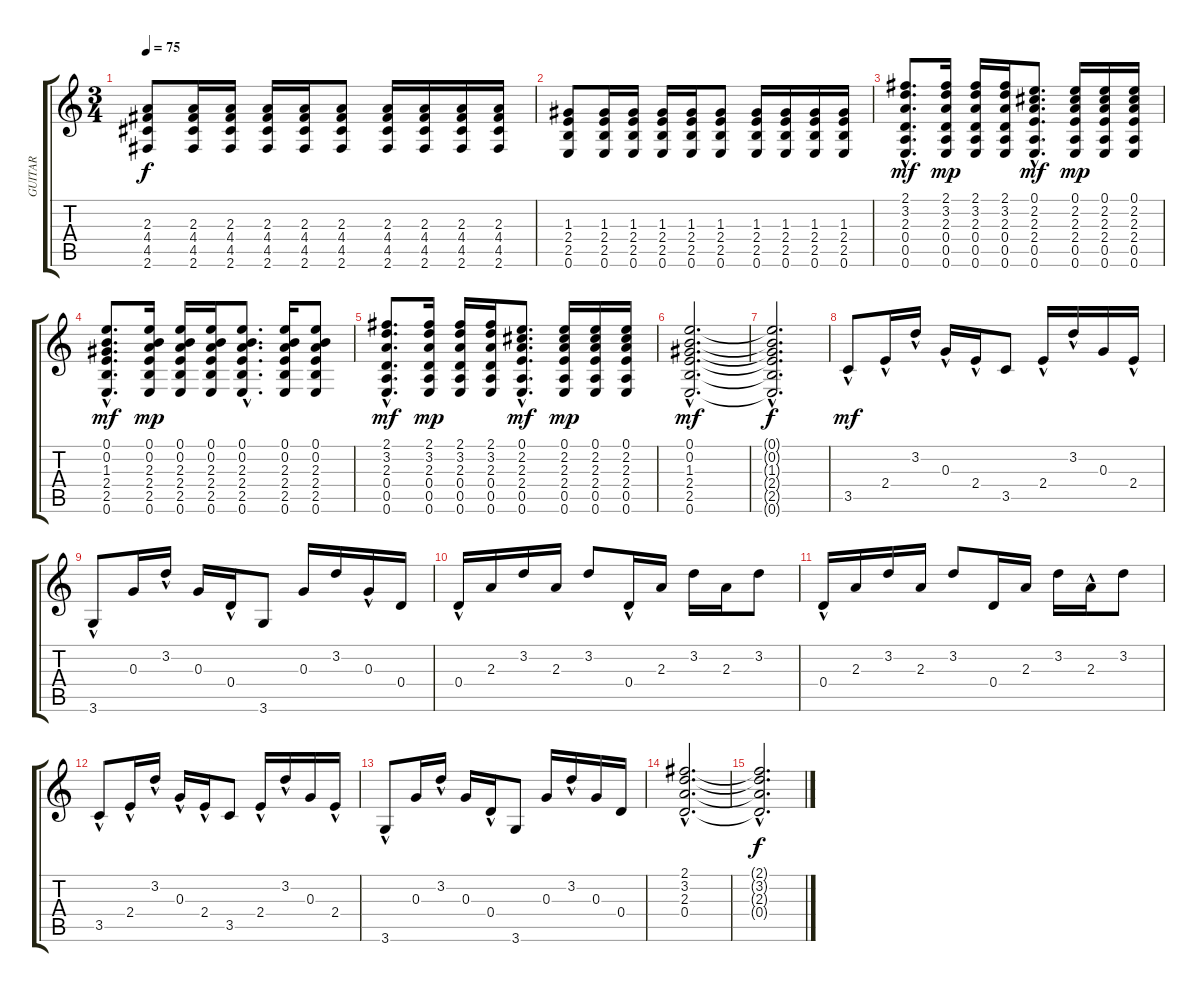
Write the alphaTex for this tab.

\track ("GUITAR" "GUITAR") {instrument electricguitarclean}
\staff {score tabs}
\tuning (E4 B3 G3 D3 A2 E2) {hide}
\ts (3 4)
\tempo 75
\clef g2
\ks c
(2.3 4.4 4.5 2.6).8{dy f} (2.3 4.4 4.5 2.6).16 (2.3 4.4 4.5 2.6).16 (2.3 4.4 4.5 2.6).16 (2.3 4.4 4.5 2.6).16 (2.3 4.4 4.5 2.6).8 (2.3 4.4 4.5 2.6).16 (2.3 4.4 4.5 2.6).16 (2.3 4.4 4.5 2.6).16 (2.3 4.4 4.5 2.6).16 |
(1.3 2.4 2.5 0.6).8 (1.3 2.4 2.5 0.6).16 (1.3 2.4 2.5 0.6).16 (1.3 2.4 2.5 0.6).16 (1.3 2.4 2.5 0.6).16 (1.3 2.4 2.5 0.6).8 (1.3 2.4 2.5 0.6).16 (1.3 2.4 2.5 0.6).16 (1.3 2.4 2.5 0.6).16 (1.3 2.4 2.5 0.6).16 |
(2.1{hac} 3.2{hac} 2.3{hac} 0.4{hac} 0.5{hac} 0.6{hac}).8{d dy mf} (2.1 3.2 2.3 0.4 0.5 0.6).16{dy mp} (2.1 3.2 2.3 0.4 0.5 0.6).16 (2.1 3.2 2.3 0.4 0.5 0.6).16 (0.1{hac} 2.2{hac} 2.3{hac} 2.4{hac} 0.5{hac} 0.6{hac}).8{d dy mf} (0.1 2.2 2.3 2.4 0.5 0.6).16{dy mp} (0.1 2.2 2.3 2.4 0.5 0.6).16 (0.1 2.2 2.3 2.4 0.5 0.6).16 |
(0.1{hac} 0.2{hac} 1.3{hac} 2.4{hac} 2.5{hac} 0.6{hac}).8{d dy mf} (0.1 0.2 2.3 2.4 2.5 0.6).16{dy mp} (0.1 0.2 2.3 2.4 2.5 0.6).16 (0.1 0.2 2.3 2.4 2.5 0.6).16 (0.1{hac} 0.2{hac} 2.3{hac} 2.4{hac} 2.5{hac} 0.6{hac}).8{d} (0.1 0.2 2.3 2.4 2.5 0.6).16 (0.1 0.2 2.3 2.4 2.5 0.6).8 |
(2.1{hac} 3.2{hac} 2.3{hac} 0.4{hac} 0.5{hac} 0.6{hac}).8{d dy mf} (2.1 3.2 2.3 0.4 0.5 0.6).16{dy mp} (2.1 3.2 2.3 0.4 0.5 0.6).16 (2.1 3.2 2.3 0.4 0.5 0.6).16 (0.1{hac} 2.2{hac} 2.3{hac} 2.4{hac} 0.5{hac} 0.6{hac}).8{d dy mf} (0.1 2.2 2.3 2.4 0.5 0.6).16{dy mp} (0.1 2.2 2.3 2.4 0.5 0.6).16 (0.1 2.2 2.3 2.4 0.5 0.6).16 |
(0.1{hac} 0.2{hac} 1.3{hac} 2.4{hac} 2.5{hac} 0.6{hac}).2{d dy mf} |
(0.1{t} 0.2{hac t} 1.3{t} 2.4{hac t} 2.5{hac t} 0.6{t}).2{d dy f} |
3.5{hac}.8{dy mf instrument electricguitarclean} 2.4{hac}.16 3.2{hac}.16 0.3{hac}.16 2.4{hac}.16 3.5.8 2.4{hac}.16 3.2{hac}.16 0.3.16 2.4{hac}.16 |
3.6{hac}.8 0.3.16 3.2{hac}.16 0.3.16 0.4{hac}.16 3.6.8 0.3.16 3.2.16 0.3{hac}.16 0.4.16 |
0.4{hac}.16 2.3.16 3.2.16 2.3.16 3.2.8 0.4{hac}.16 2.3.16 3.2.16 2.3.16 3.2.8 |
0.4{hac}.16 2.3.16 3.2.16 2.3.16 3.2.8 0.4.16 2.3.16 3.2.16 2.3{hac}.16 3.2.8 |
3.5{hac}.8 2.4{hac}.16 3.2{hac}.16 0.3{hac}.16 2.4{hac}.16 3.5.8 2.4{hac}.16 3.2{hac}.16 0.3.16 2.4{hac}.16 |
3.6{hac}.8 0.3.16 3.2{hac}.16 0.3.16 0.4{hac}.16 3.6.8 0.3.16 3.2{hac}.16 0.3.16 0.4.16 |
(2.1{hac} 3.2{hac} 2.3{hac} 0.4{hac}).2{d} |
(2.1{hac t} 3.2{hac t} 2.3{hac t} 0.4{hac t}).2{d dy f}
